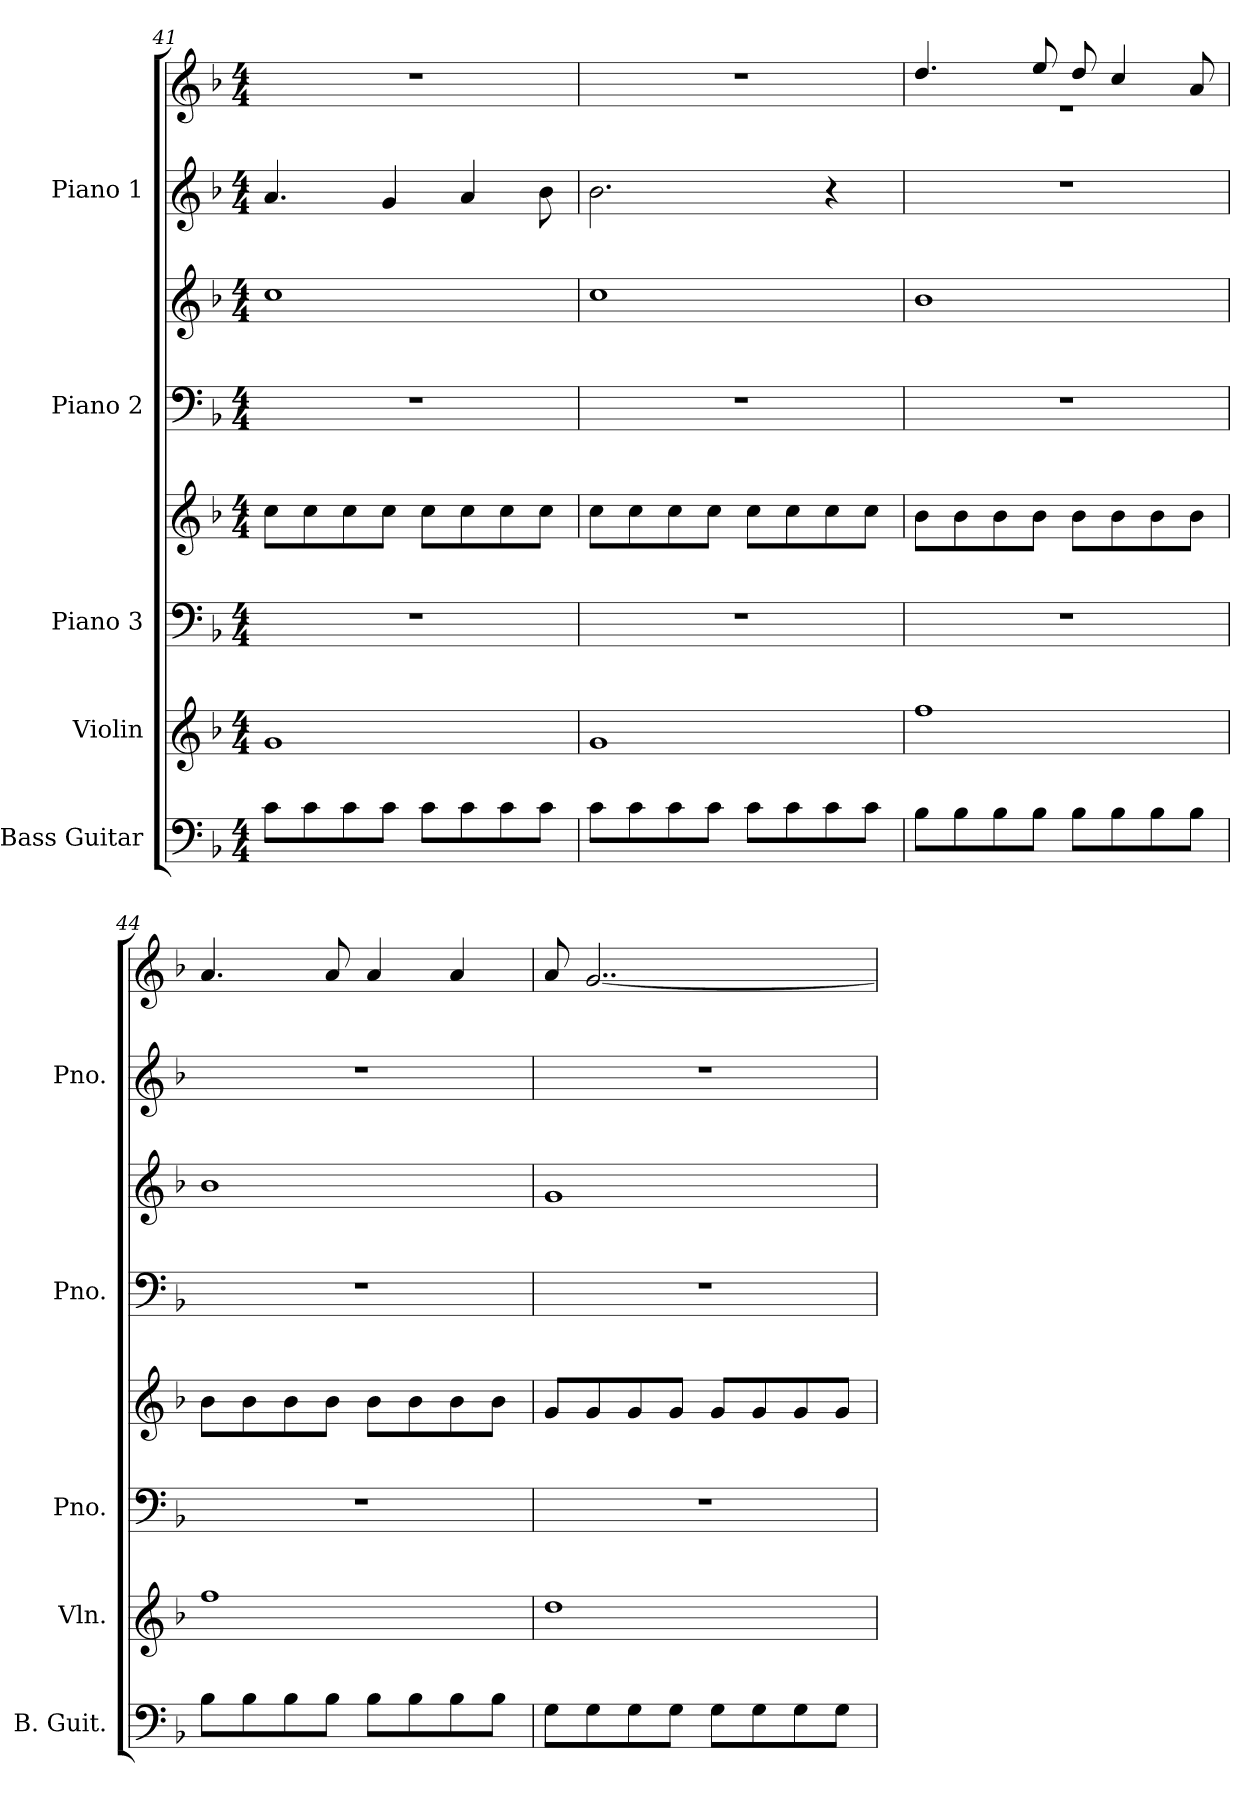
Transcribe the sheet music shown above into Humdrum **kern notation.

**kern	**kern	**kern	**kern	**kern	**kern	**kern	**kern
*part5	*part4	*part3	*part3	*part2	*part2	*part1	*part1
*staff8	*staff7	*staff6	*staff5	*staff4	*staff3	*staff2	*staff1
*I"Bass Guitar	*I"Violin	*I"Piano 3	*	*I"Piano 2	*	*I"Piano 1	*
*I'B. Guit.	*I'Vln.	*I'Pno.	*	*I'Pno.	*	*I'Pno.	*
!!LO:PB:g=z
*clefF4	*clefG2	*clefF4	*clefG2	*clefF4	*clefG2	*clefG2	*clefG2
*ITrd7c12	*	*	*	*	*	*	*
*k[b-]	*k[b-]	*k[b-]	*k[b-]	*k[b-]	*k[b-]	*k[b-]	*k[b-]
*M4/4	*M4/4	*M4/4	*M4/4	*M4/4	*M4/4	*M4/4	*M4/4
=41	=41	=41	=41	=41	=41	=41	=41
8C\L	1g	1r	8cc\L	1r	1cc	4.a/	1r
8C\	.	.	8cc\	.	.	.	.
8C\	.	.	8cc\	.	.	.	.
8C\J	.	.	8cc\J	.	.	4g/	.
8C\L	.	.	8cc\L	.	.	.	.
8C\	.	.	8cc\	.	.	4a/	.
8C\	.	.	8cc\	.	.	.	.
8C\J	.	.	8cc\J	.	.	8b-\	.
=42	=42	=42	=42	=42	=42	=42	=42
8C\L	1g	1r	8cc\L	1r	1cc	2.b-\	1r
8C\	.	.	8cc\	.	.	.	.
8C\	.	.	8cc\	.	.	.	.
8C\J	.	.	8cc\J	.	.	.	.
8C\L	.	.	8cc\L	.	.	.	.
8C\	.	.	8cc\	.	.	.	.
8C\	.	.	8cc\	.	.	4r	.
8C\J	.	.	8cc\J	.	.	.	.
=43	=43	=43	=43	=43	=43	=43	=43
*	*	*	*	*	*	*	*^
8BB-\L	1ff	1r	8b-\L	1r	1b-	1r	4.dd/	1r
8BB-\	.	.	8b-\	.	.	.	.	.
8BB-\	.	.	8b-\	.	.	.	.	.
8BB-\J	.	.	8b-\J	.	.	.	8ee/	.
8BB-\L	.	.	8b-\L	.	.	.	8dd/	.
8BB-\	.	.	8b-\	.	.	.	4cc/	.
8BB-\	.	.	8b-\	.	.	.	.	.
8BB-\J	.	.	8b-\J	.	.	.	8a/	.
*	*	*	*	*	*	*	*v	*v
!!LO:PB:g=z
=44	=44	=44	=44	=44	=44	=44	=44
8BB-\L	1ff	1r	8b-\L	1r	1b-	1r	4.a/
8BB-\	.	.	8b-\	.	.	.	.
8BB-\	.	.	8b-\	.	.	.	.
8BB-\J	.	.	8b-\J	.	.	.	8a/
8BB-\L	.	.	8b-\L	.	.	.	4a/
8BB-\	.	.	8b-\	.	.	.	.
8BB-\	.	.	8b-\	.	.	.	4a/
8BB-\J	.	.	8b-\J	.	.	.	.
=45	=45	=45	=45	=45	=45	=45	=45
8GG\L	1dd	1r	8g/L	1r	1g	1r	8a/
8GG\	.	.	8g/	.	.	.	[2..g/
8GG\	.	.	8g/	.	.	.	.
8GG\J	.	.	8g/J	.	.	.	.
8GG\L	.	.	8g/L	.	.	.	.
8GG\	.	.	8g/	.	.	.	.
8GG\	.	.	8g/	.	.	.	.
8GG\J	.	.	8g/J	.	.	.	.
=	=	=	=	=	=	=	=
*-	*-	*-	*-	*-	*-	*-	*-
